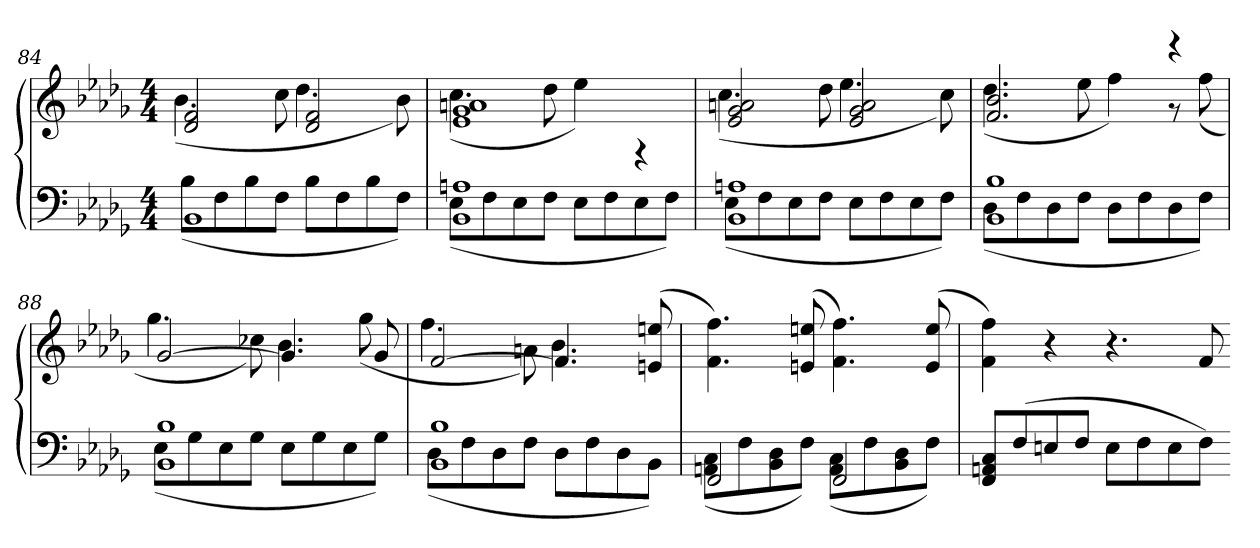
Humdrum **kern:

**kern	**kern
*part1	*part1
*staff2	*staff1
*clefF4	*clefG2
*k[b-e-a-d-g-]	*k[b-e-a-d-g-]
*b-:	*b-:
*M4/4	*M4/4
=84	=84
*^	*^
1BB-	(8B-L	2d- 2f	(4.b-
.	8F	.	.
.	8B-	.	.
.	8FJ	.	8cc
.	8B-L	2d- 2f	4.dd-
.	8F	.	.
.	8B-	.	.
.	8FJ)	.	8b-)
=85	=85	=85	=85
1BB- 1An	(8E-L	1e- 1g- 1an	(4.cc
.	8F	.	.
.	8E-	.	.
.	8FJ	.	8dd-
.	8E-L	.	4ee-)
.	8F	.	.
.	8E-	.	4r
.	8FJ)	.	.
=86	=86	=86	=86
1BB- 1An	(8E-L	2e- 2g- 2an	(4.cc
.	8F	.	.
.	8E-	.	.
.	8FJ	.	8dd-
.	8E-L	2e- 2g- 2a	4.ee-
.	8F	.	.
.	8E-	.	.
.	8FJ)	.	8cc)
=87	=87	=87	=87
1BB- 1B-	(8D-L	2.f 2.b-	(4.dd-
.	8F	.	.
.	8D-	.	.
.	8FJ	.	8ee-
.	8D-L	.	4ff)
.	8F	.	.
.	8D-	4r	8r
.	8FJ)	.	(8ff
=88	=88	=88	=88
1BB- 1B-	(8E-L	[2g-	4.gg-
.	8G-	.	.
.	8E-	.	.
.	8G-J	.	8cc-X)
.	8E-L	4.g-]	4.b-
.	8G-	.	.
.	8E-	.	.
.	8G-J)	8g-	(8gg-
=89	=89	=89	=89
1BB- 1B-	(8D-L	[2f	4.ff
.	8F	.	.
.	8D-	.	.
.	8FJ	.	8an)
.	8D-L	4.f]	4.b-
.	8F	.	.
.	8D-	.	.
.	8BB-J)	(8en 8een	8ryy
*	*	*v	*v
=90	=90	=90
2FF	(8AAn 8CL	4.f 4.ff)
.	8F	.
.	8BB- 8D-	.
.	8FJ)	(8en 8een
2FF	(8AA 8CL	4.f 4.ff)
.	8F	.
.	8BB- 8D-	.
.	8FJ)	(8e 8ee
*v	*v	*
=91	=91
8FF 8AAn 8CL	4f 4ff)
(8F	.
8En	4r
8FJ	.
8EL	4.r
8F	.
8E	.
8FJ)	8f
=-	=-
*-	*-
